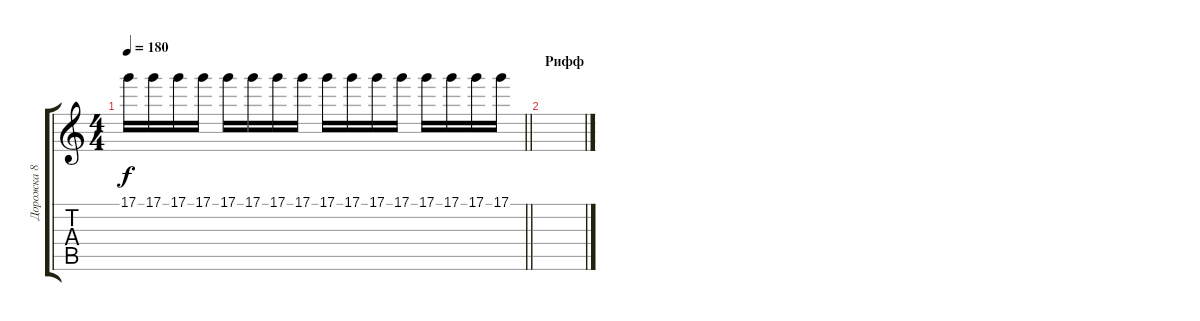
\track ("Дорожка 8" "Дорожка 8") {instrument banjo}
\staff {score tabs}
\tuning (D4 A3 F3 C3 G2 D2) {hide}
\displaytranspose 12
\ts (4 4)
\tempo 180
\clef g2
\barLineRight lightlight
\ks c
17.1.16{dy f} 17.1.16 17.1.16 17.1.16 17.1.16 17.1.16 17.1.16 17.1.16 17.1.16 17.1.16 17.1.16 17.1.16 17.1.16 17.1.16 17.1.16 17.1.16 |
\section ("" "Рифф")
